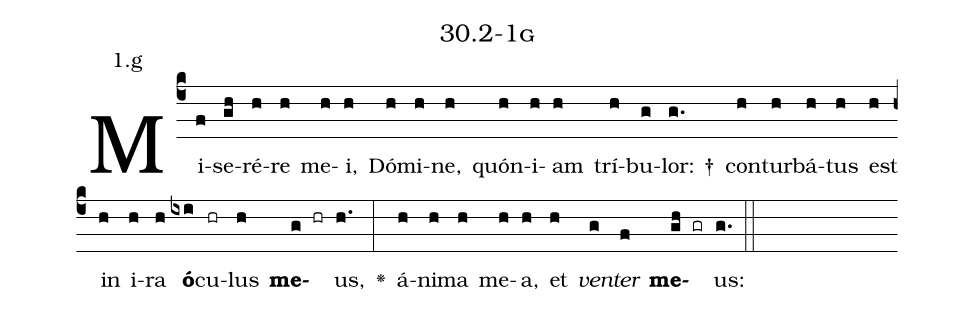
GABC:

name: 30.2-1g;
annotation: 1.g;
%%
(c4)Mi(f)se(gh)ré(h)re(h) me(h)i,(h) Dó(h)mi(h)ne,(h) quón(h)i(h)am(h) trí(h)bu(g)lor: †(g.) con(h)tur(h)bá(h)tus(h) est(h) in(h) i(h)ra(h) <b>ó</b>(ixi)cu(hr)lus(h) <b>me</b>(g hr)us,(h.) <v>\greheightstar</v>(:) á(h)ni(h)ma(h) me(h)a,(h) et(h) <i>ven</i>(g)<i>ter</i>(f) <b>me</b>(gh gr)us:(g.) (::)


%E(h) u(h) o(g) u(f) a(gh) e.(g.) (::)
